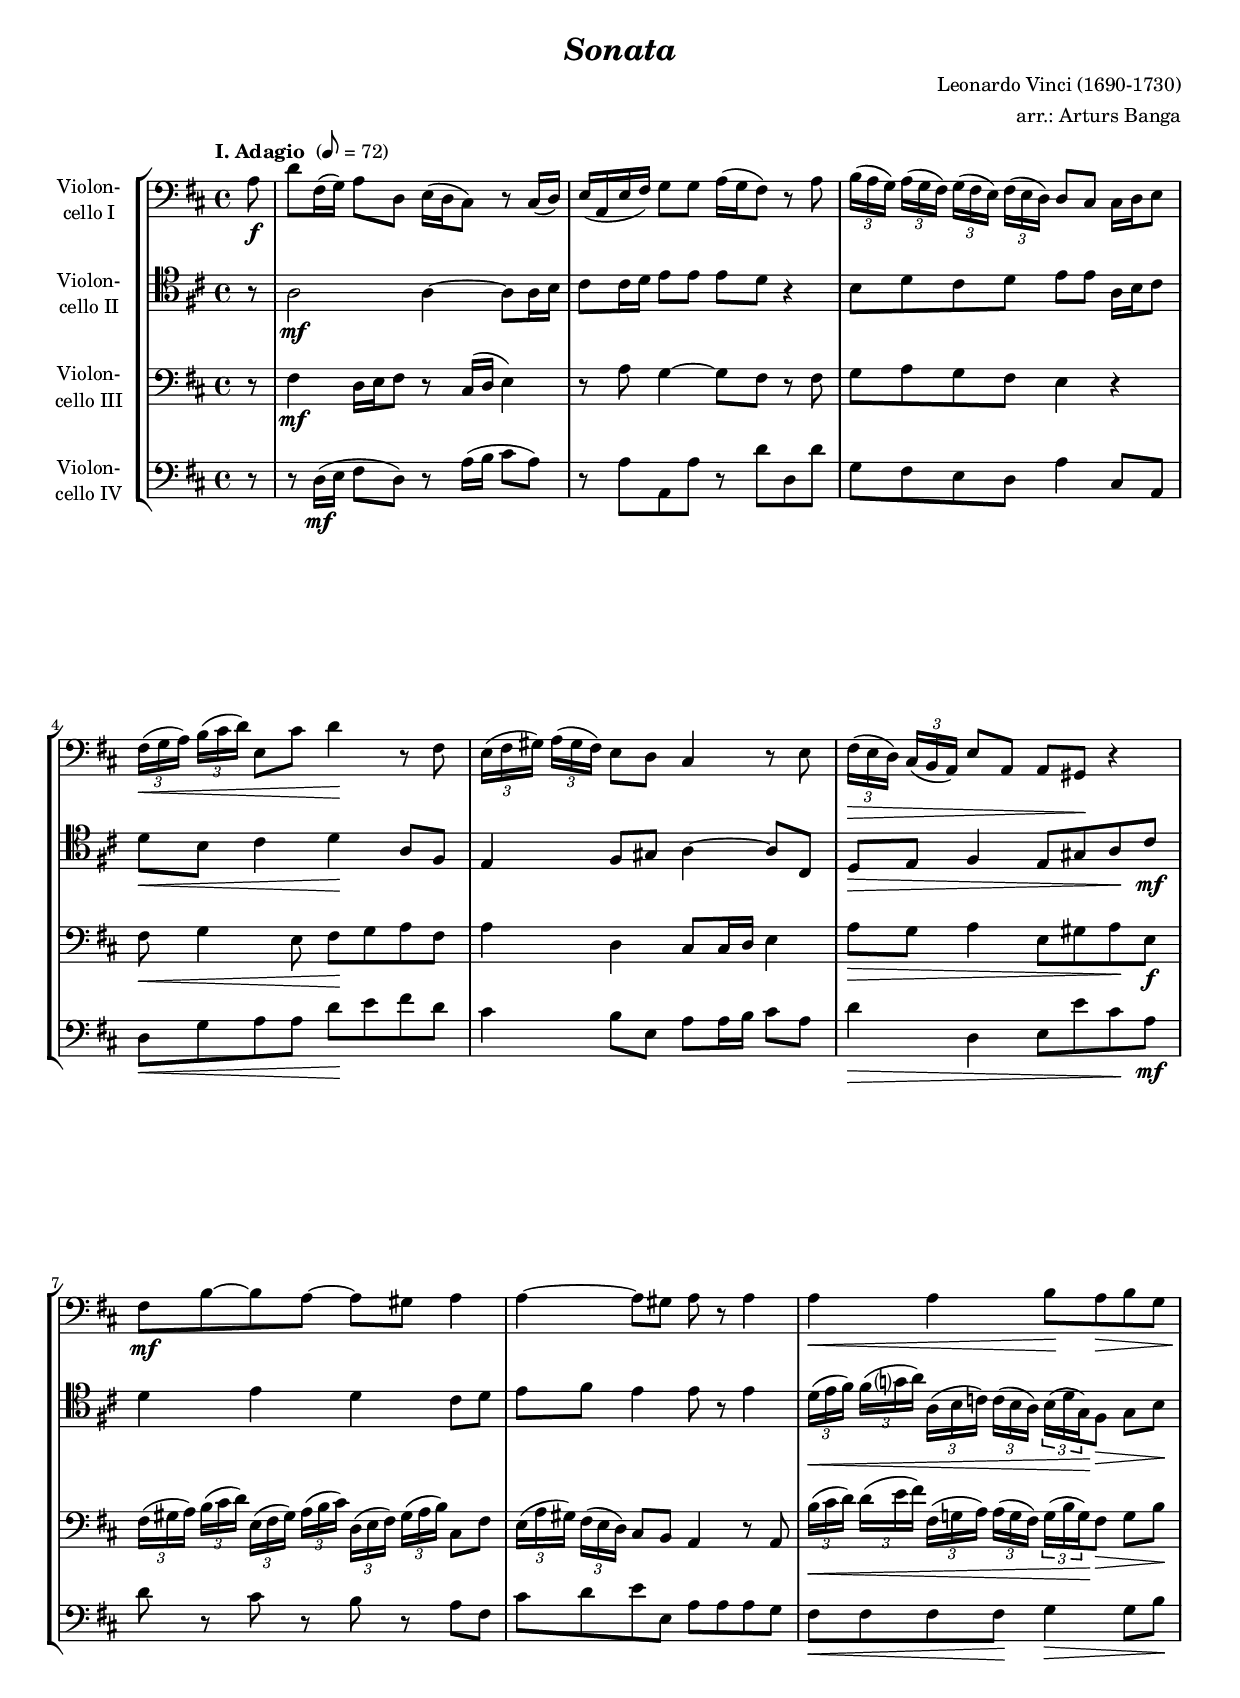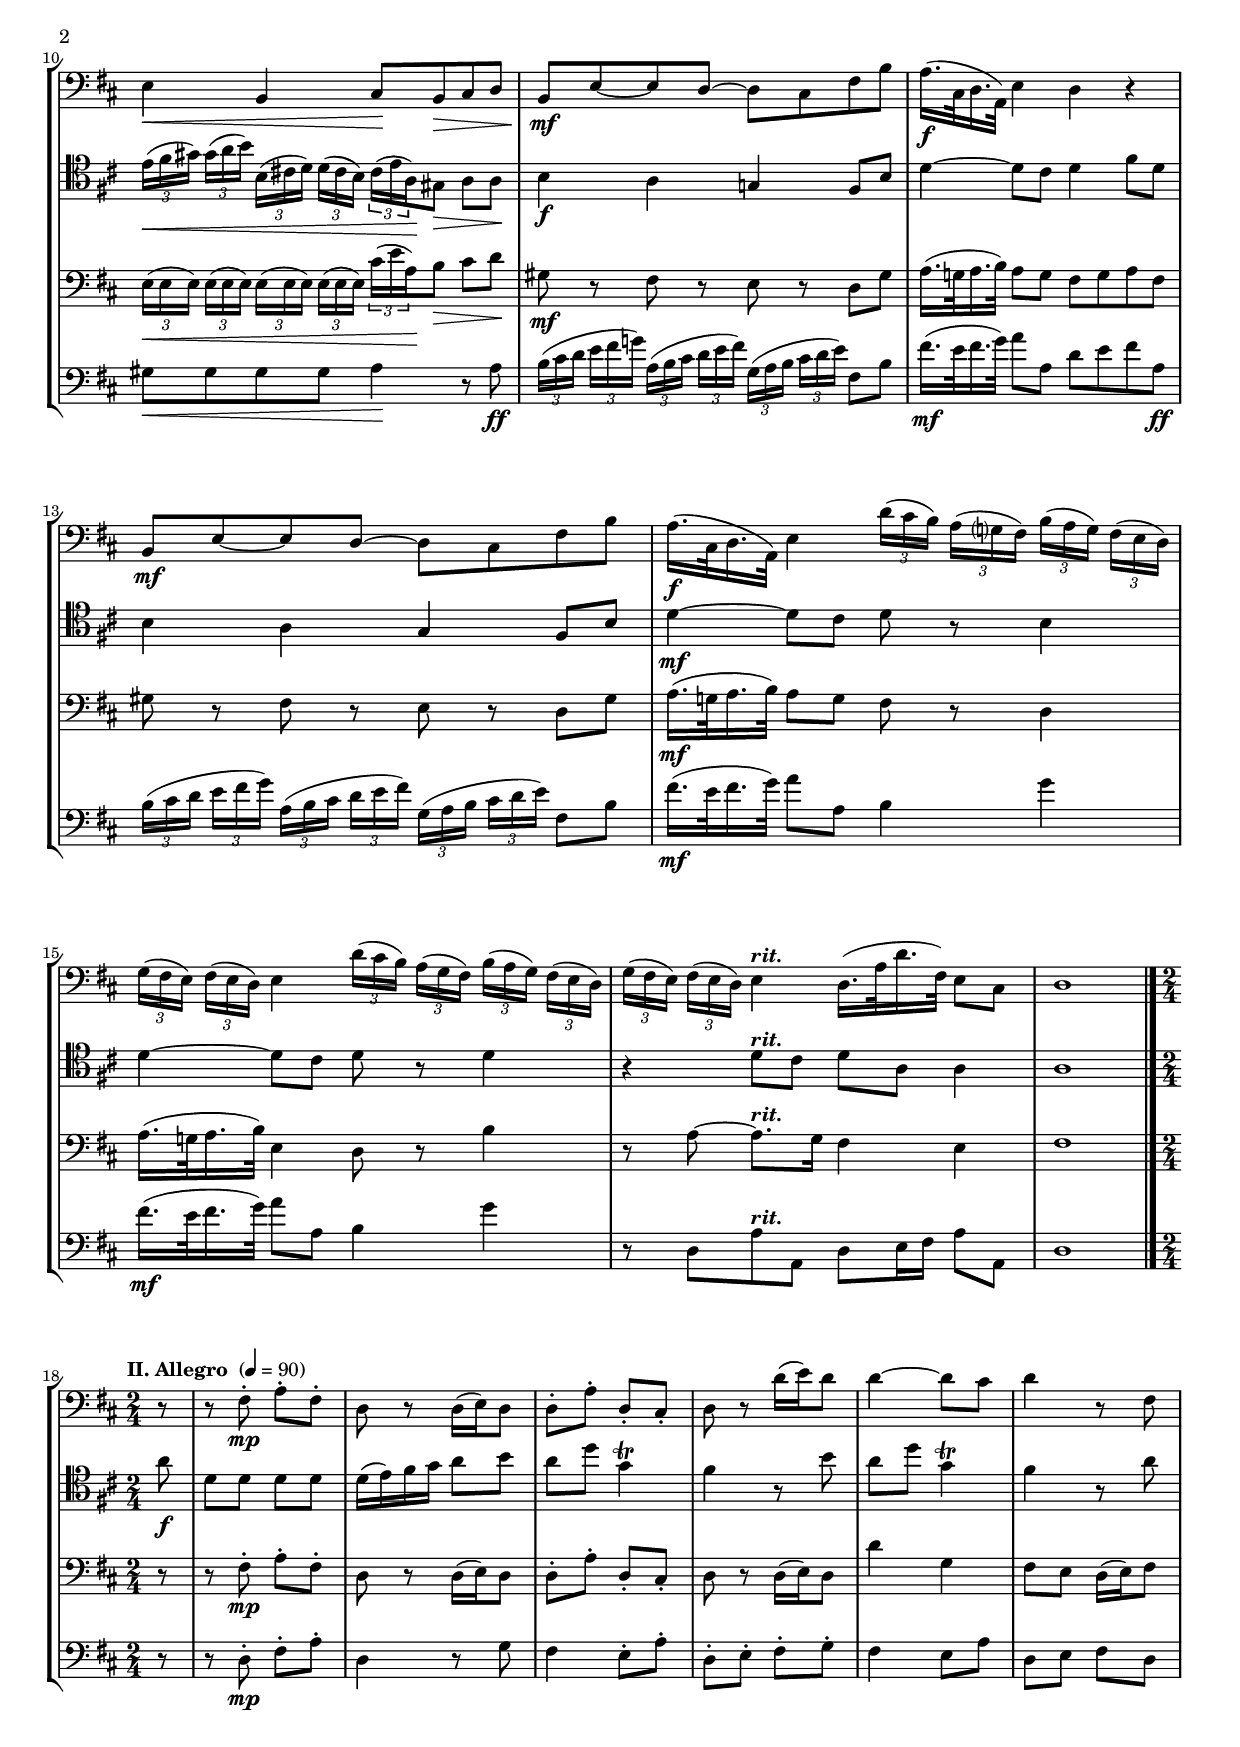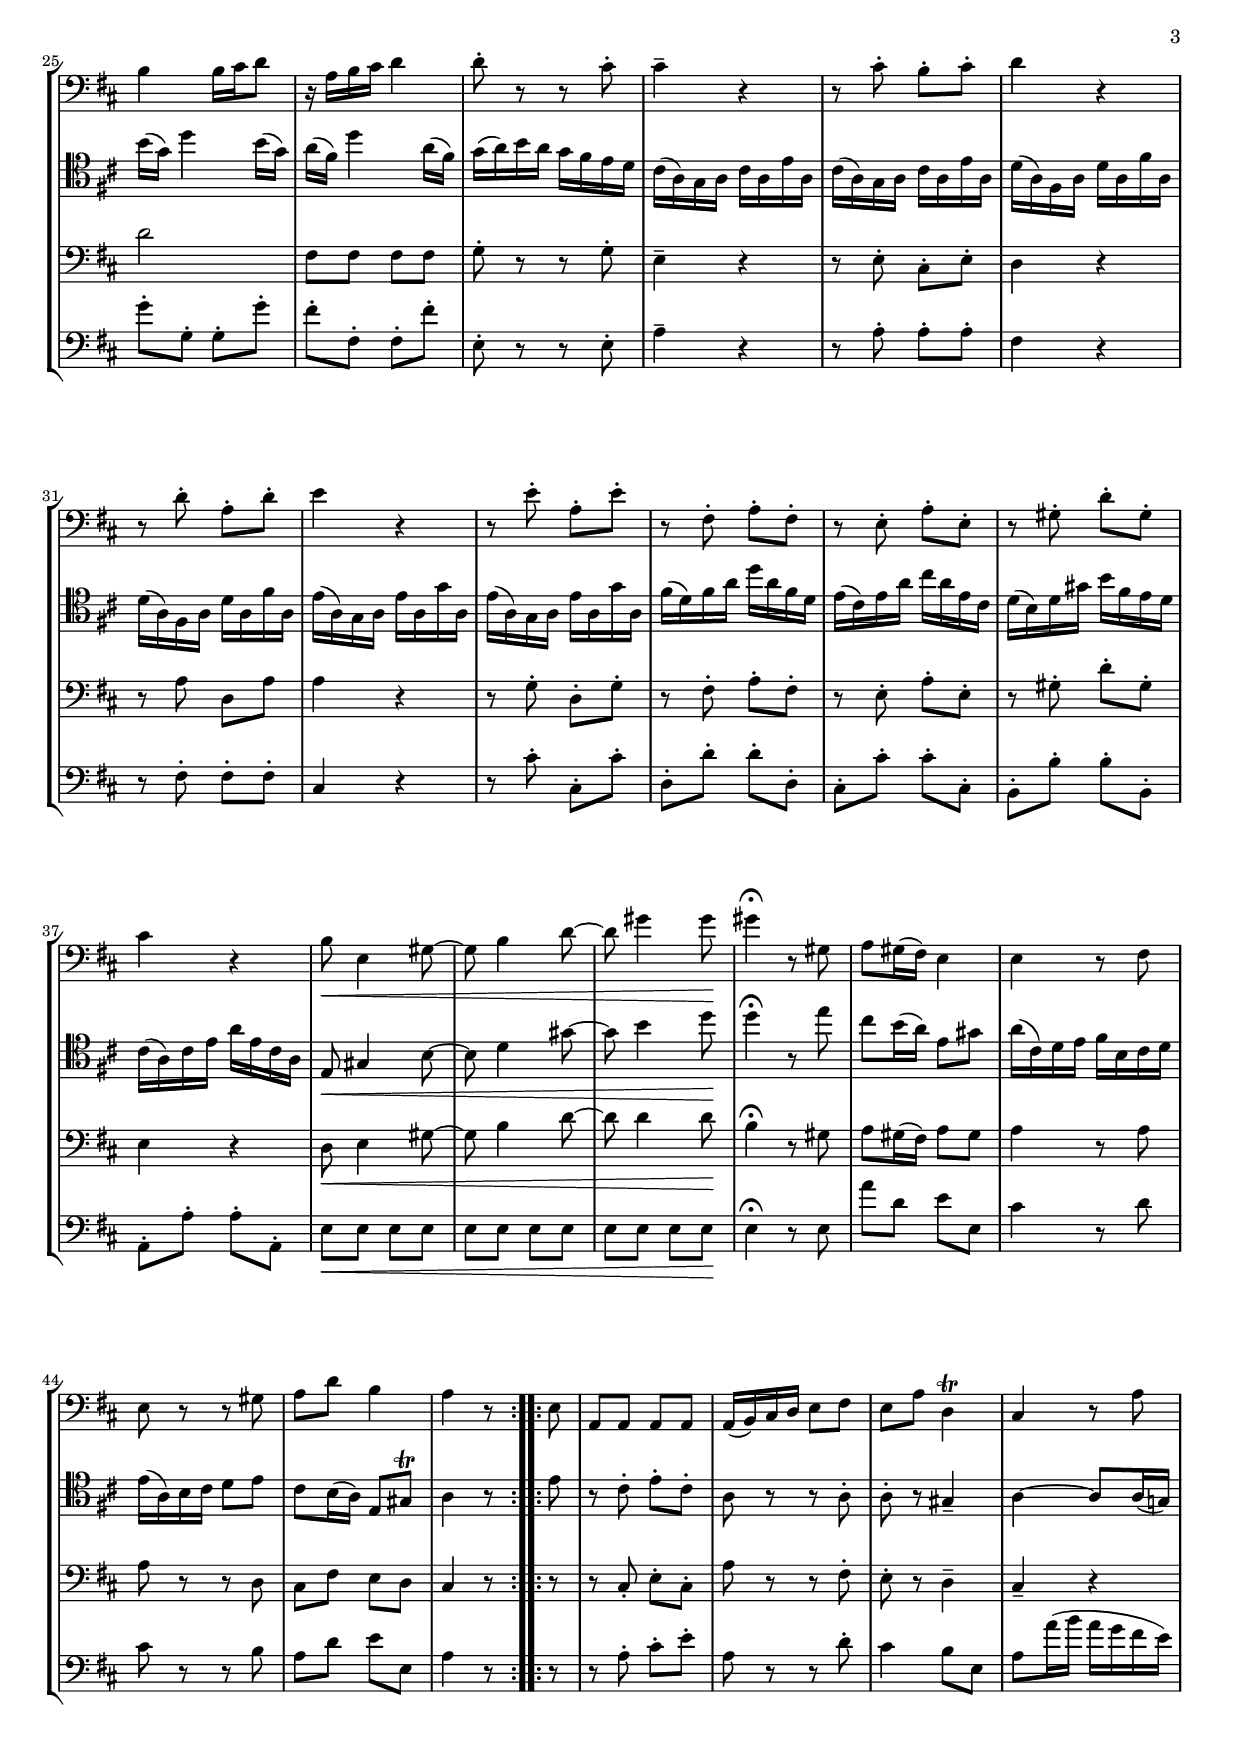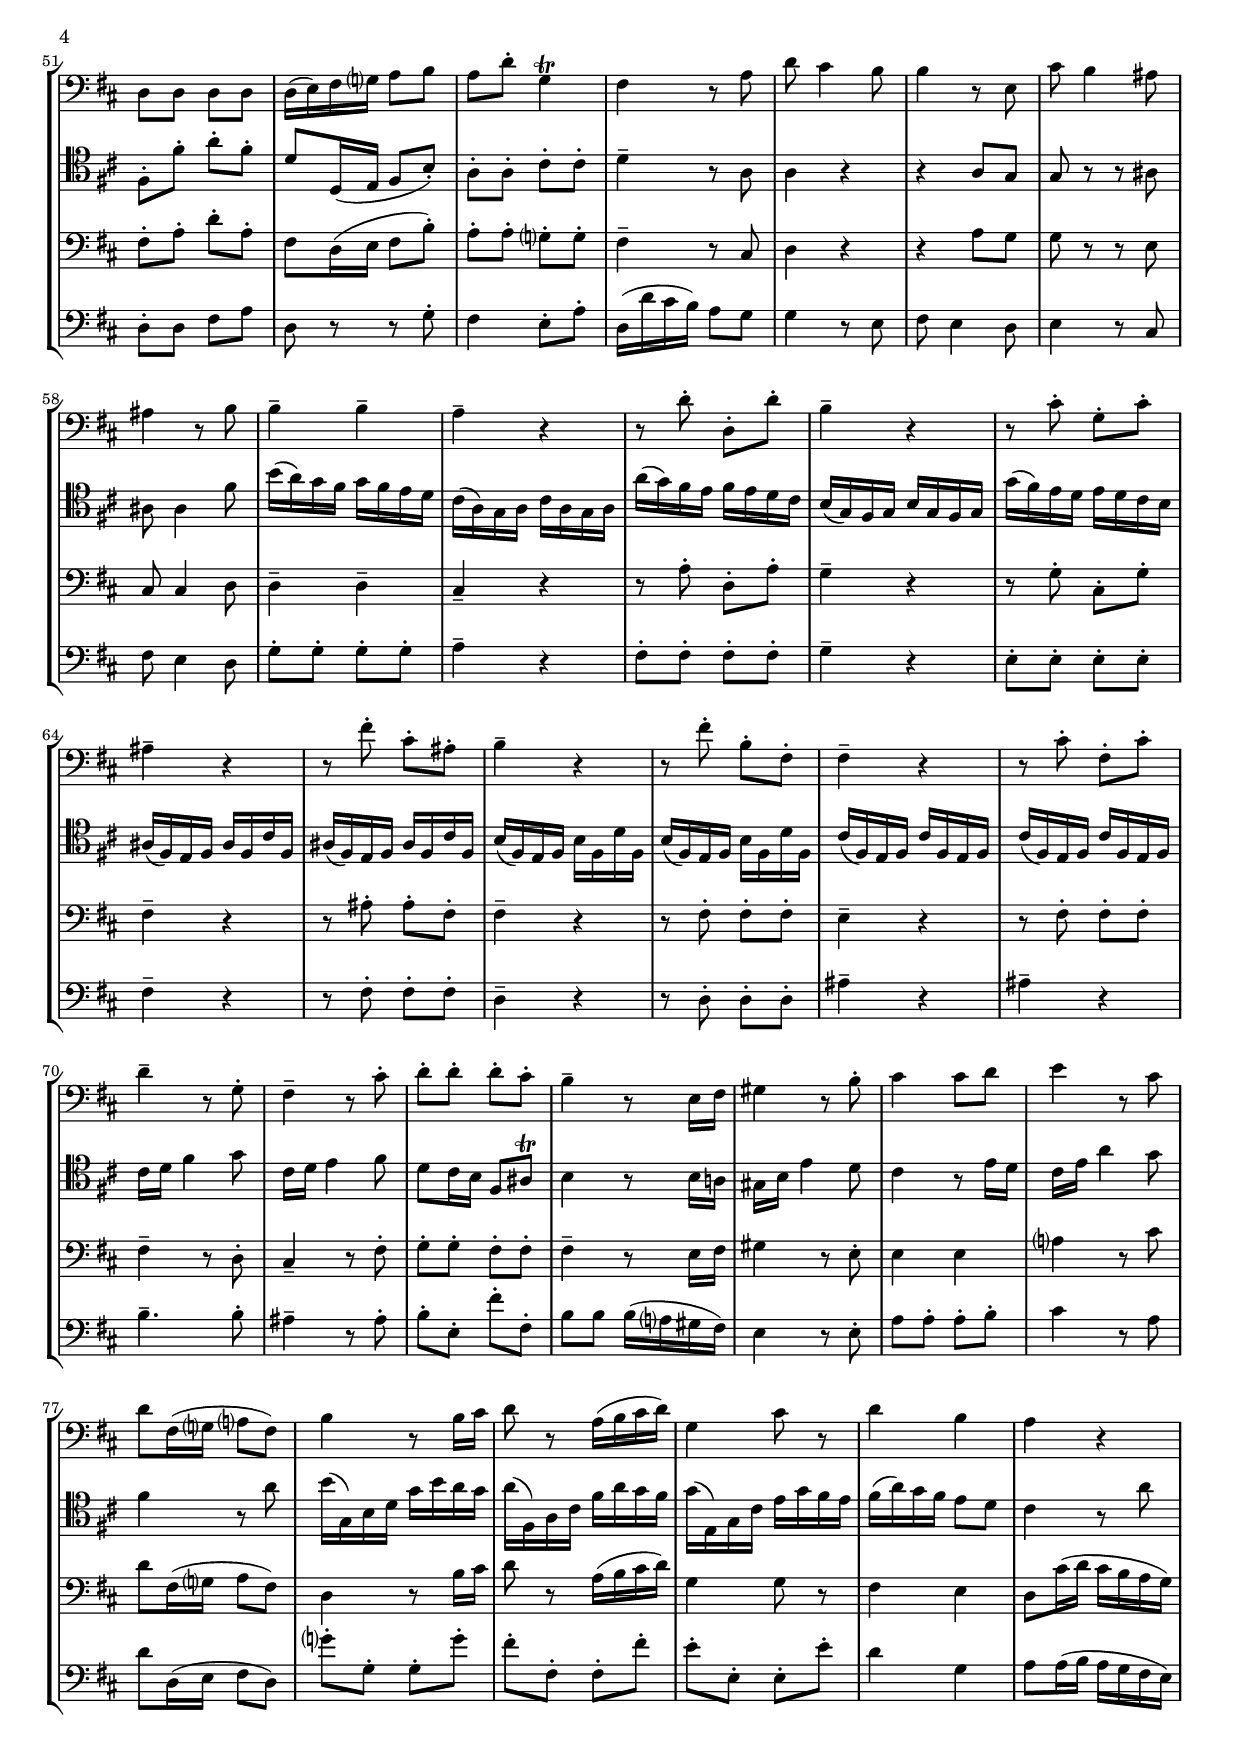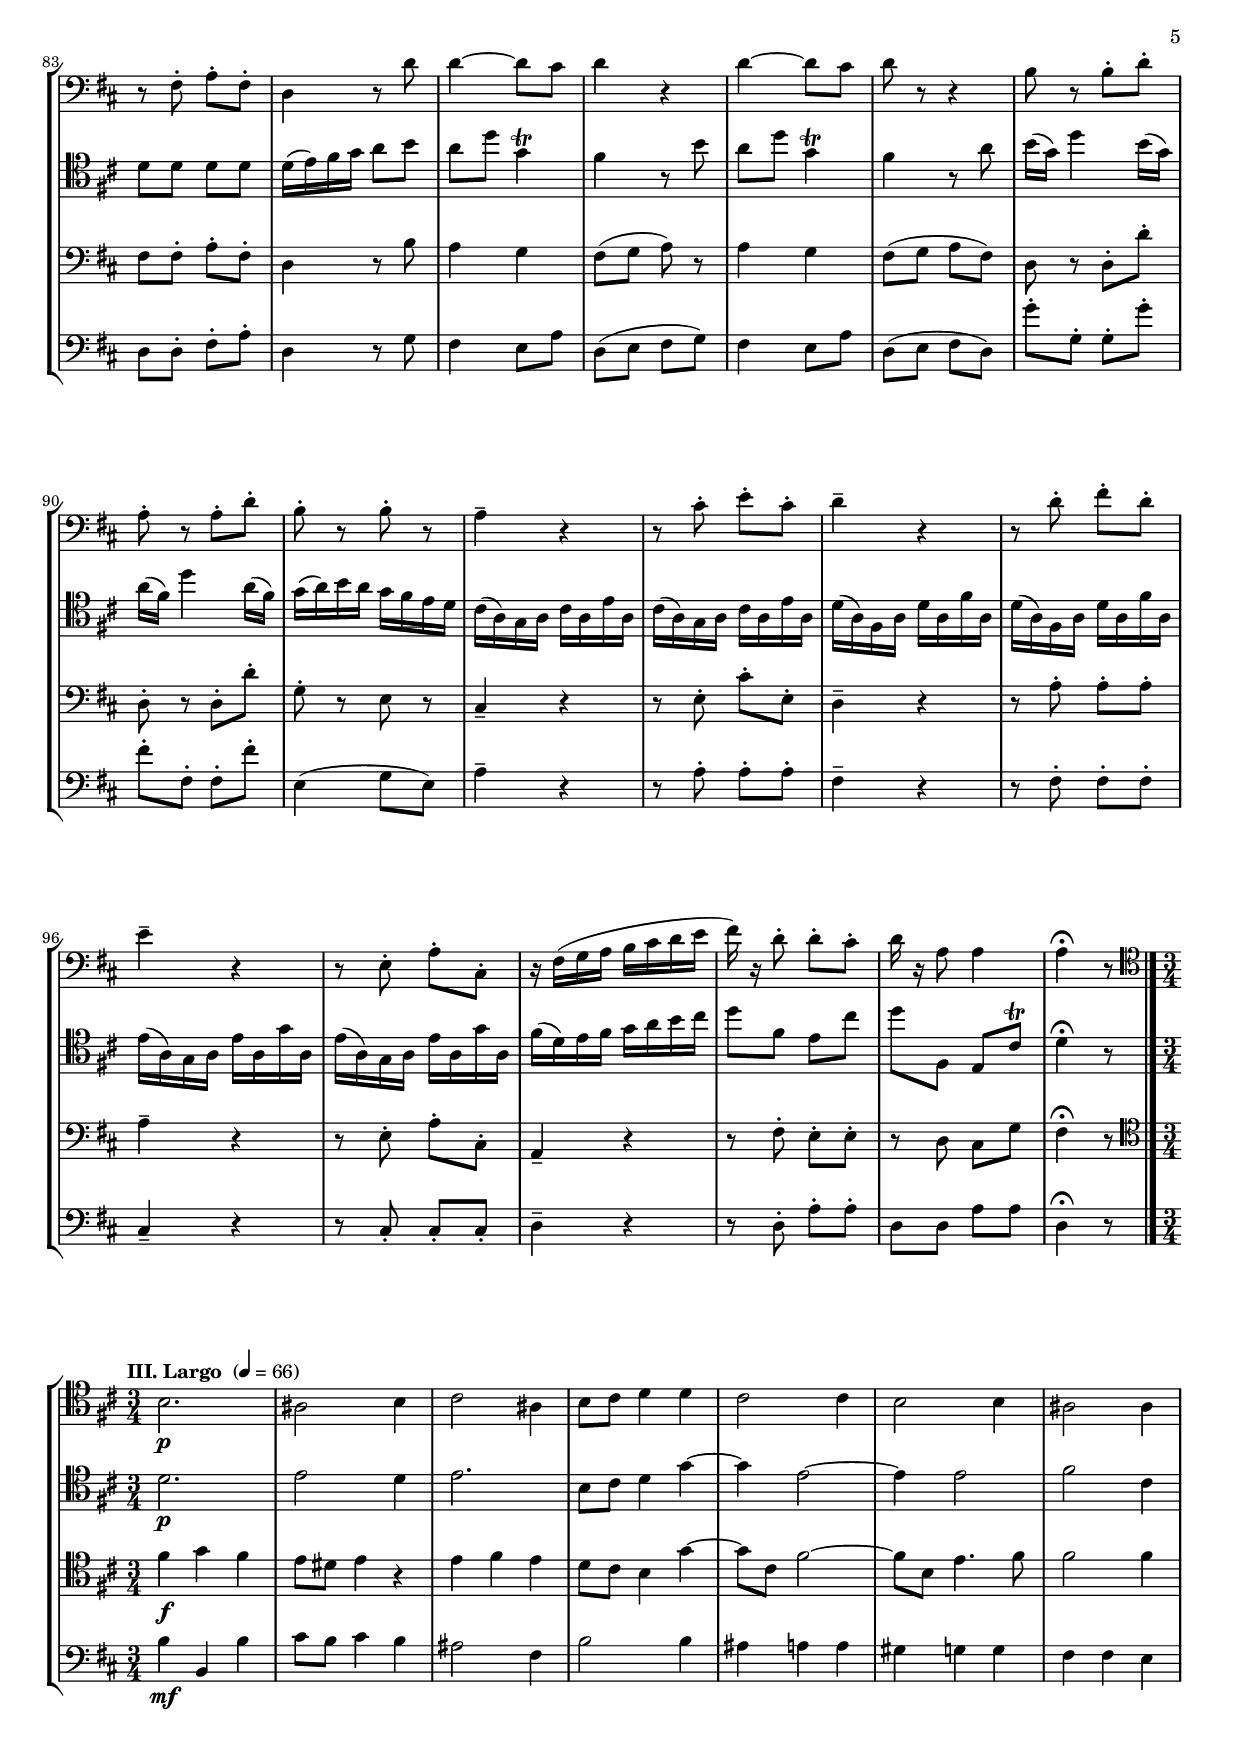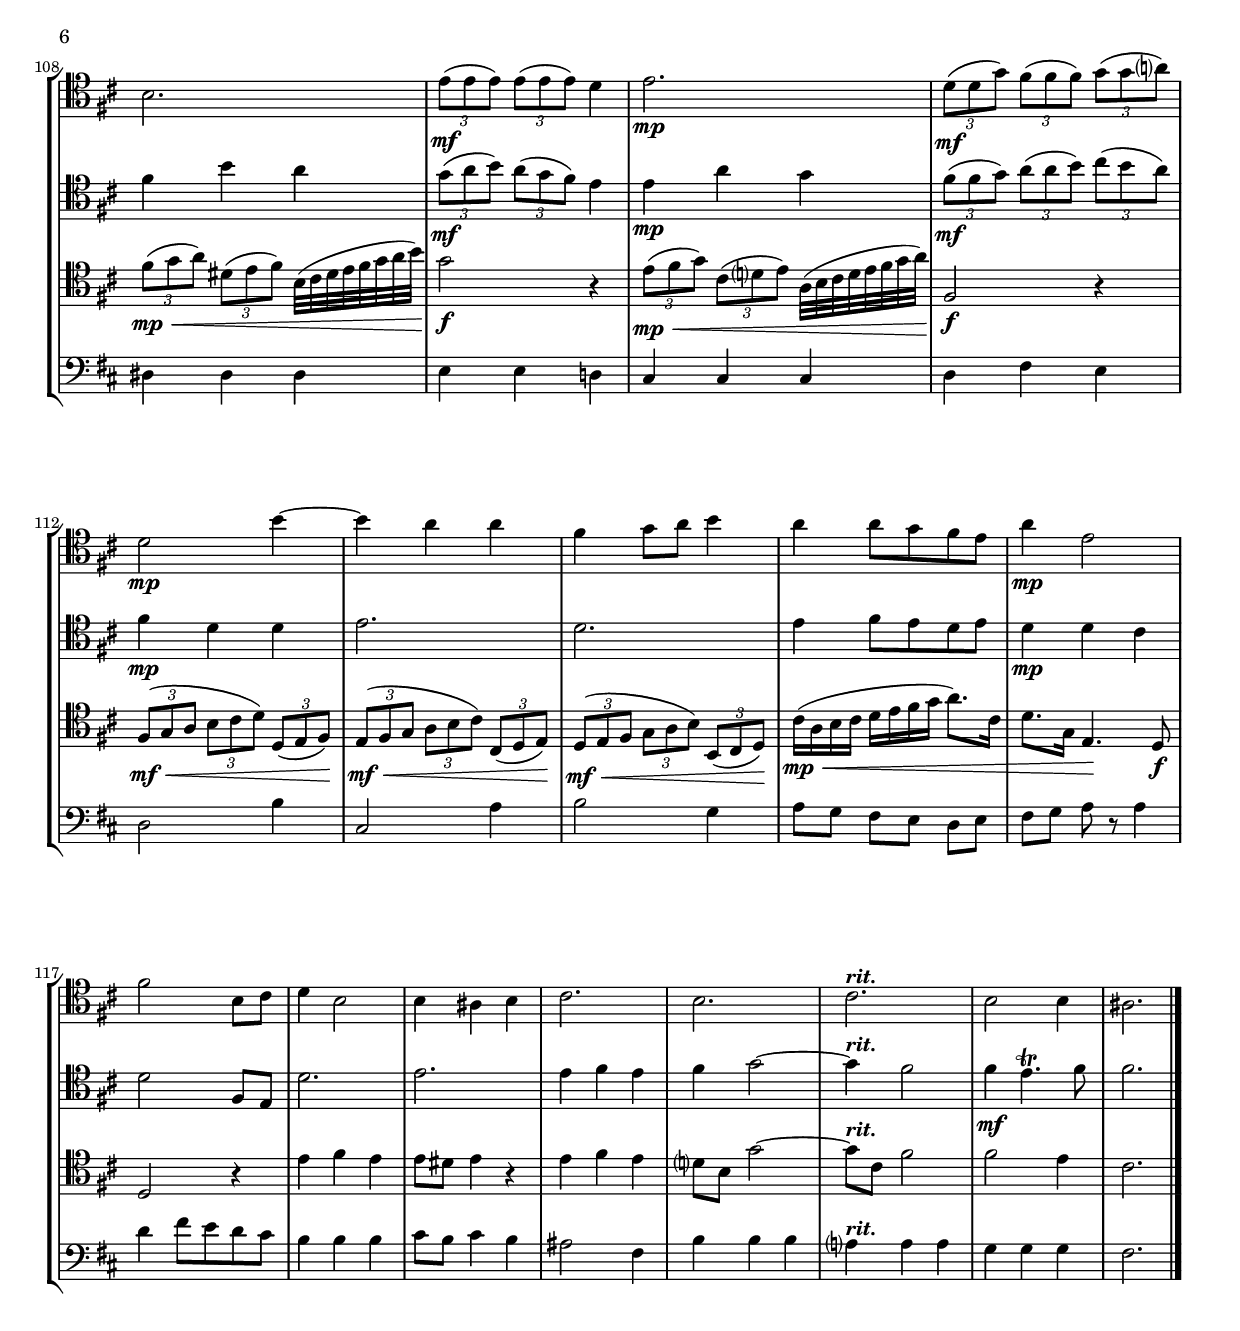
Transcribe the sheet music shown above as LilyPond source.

\version "2.14.2"
\include "deutsch.ly"

#(set-global-staff-size 17)

\header {
  title     = \markup \bold \italic "Sonata"
  composer  = "Leonardo Vinci (1690-1730)"
  arranger  = "arr.: Arturs Banga"
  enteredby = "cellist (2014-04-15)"
}

voiceconsts = {
  \key d \major
  \clef "bass"
  % \numericTimeSignature
  \set tupletSpannerDuration = #(ly:make-moment 1 8)
  \compressFullBarRests

}

mihi = "clarinet"
milo = "bassoon"
%mihi = "church organ"
%milo = "church organ"
%mihi = "harpsichord"
%milo = "harpsichord"

introa = {        \tempo "I. Adagio "   8=72 \time 4/4 }
introb = { \break \tempo "II. Allegro " 4=90 \time 2/4 }
introc = { \break \tempo "III. Largo "  4=66 \time 3/4
           \set tupletSpannerDuration = #(ly:make-moment 1 4) }

rit  = \markup \bold \italic "rit."

va = \relative c'' {
  \voiceconsts

  \introa \partial 8
  a8\f
  d fis,16( g) a8 d, e16( d cis8) r cis16( d)
  e( a, e' fis) g8 g a16( g fis8) r a
  \times 2/3 { h16( a g) a[( g fis)] g( fis e) fis[( e d)] } d8 cis cis16 d e8
  \times 2/3 { fis16(\< g a) h[( cis d)] } e,8 cis' d4\! r8 fis,
  \times 2/3 { e16( fis gis) a[( gis fis)] } e8 d cis4 r8 e
  \times 2/3 { fis16(\> e d) cis[( h a)] } e'8 a, a gis\! r4

  fis'8\mf h~ h a~ a gis a4
  a~ a8 gis a r a4
  a\< a h8\! a\> h g
  e4\!\< h cis8\! h\> cis d
  h\!\mf e~ e d~ d cis fis h

  a16.(\f cis,32 d16. a32) e'4 d r
  h8\mf e~ e d~ d cis fis h
  a16.(\f cis,32 d16. a32) e'4 \times 2/3 { d'16( cis h) a[( g? fis)] h( a g) fis[( e d)] }
  \times 2/3 { g( fis e) fis[( e d)] } e4 \times 2/3 { d'16( cis h) a[( g fis)] h( a g) fis[( e d)] }
  \times 2/3 { g( fis e) fis[( e d)] } e4^\rit d16.( a'32 d16. fis,32) e8 cis
  d1 \bar "|."

  \introb \partial 8
  \repeat volta 2 {
    r8
    r fis-.\mp a-. fis-.
    d r d16( e) d8
    d-. a'-. d,-. cis-.
    d r d'16( e) d8
    d4~ d8 cis
    d4 r8 fis,
    h4 h16 cis d8

    r16 a h cis d4
    d8-. r r cis-.
    cis4-- r
    r8 cis-. h-. cis-.
    d4 r
    r8 d-. a-. d-.
    e4 r
    r8 e-. a,-. e'-.
    r fis,-. a-. fis-.

    r e-. a-. e-.
    r gis-. d'-. gis,-.
    cis4 r
    h8\< e,4 gis8~
    gis h4 d8~
    d gis4 gis8\!
    gis4\fermata r8 gis,
    a gis16( fis) e4
    e r8 fis

    e r r gis
    a d h4
    a r8
  }

  \repeat volta 2 {
    e
    a, a a a
    a16( h) cis d e8 fis
    e a d,4\trill
    cis r8 a'
    d, d d d

    d16( e) fis g? a8 h
    a d-. g,4\trill
    fis r8 a
    d cis4 h8
    h4 r8 e,
    cis' h4 ais8
    ais4 r8 h
    h4-- h--
    a-- r

    r8 d-. d,-. d'-.
    h4-- r
    r8 cis-. g-. cis-.
    ais4-- r
    r8 fis'-. cis-. ais-.
    h4-- r
    r8 fis'-. h,-. fis-.
    fis4-- r
    r8 cis'-. fis,-. cis'-.

    d4-- r8 g,-.
    fis4-- r8 cis'-.
    d-. d-. d-. cis-.
    h4-- r8 e,16 fis
    gis4 r8 h-.
    cis4 cis8 d
    e4 r8 cis
    d fis,16( g? a?8 fis)
    h4 r8 h16 cis

    d8 r a16( h cis d)
    g,4 cis8 r
    d4 h
    a r
    r8 fis-. a-. fis-.
    d4 r8 d'
    d4~ d8 cis
    d4 r
    d~ d8 cis

    d r r4
    h8 r h-. d-.
    a-. r a-. d-.
    h-. r h-. r
    a4-- r
    r8 cis-. e-. cis-.
    d4-- r

    r8 d-. fis-. d-.
    e4-- r
    r8 e,-. a-. cis,-.
    r16 fis( g a h cis d e
    fis) r d8-. d-. cis-.
    d16 r a8 a4
    a\fermata r8 \bar "|."

    \introc \clef "tenor"
    \partial 2. h2.\p
    ais2 h4
    cis2 ais4
    h8 cis d4 d
    cis2 cis4
    h2 h4
    ais2 ais4
    h2.

    \times 2/3 { e8(\mf e e) e[( e e)] } d4
    e2.\mp
    \times 2/3 { d8(\mf d g) fis[( fis fis)] g( g a?) }
    d,2\mp h'4~
    h a a
    fis g8 a h4
    a a8 g fis e

    a4\mp e2
    fis h,8 cis
    d4 h2
    h4 ais h
    cis2.
    h
    cis^\rit
    h2 h4
    ais2. \bar "|."
  }
}

vb = \relative c'' {
  \voiceconsts
  \clef "tenor"

  \introa \partial 8
  r8
  a2\mf a4~ a8 a16 h
  cis8 cis16 d e8 e e d r4
  h8 d cis d e e a,16 h cis8
  d\< h cis4 d\! a8 fis

  e4 fis8 gis a4~ a8 cis,
  d\> e fis4e8 gis a\! cis\mf
  d4 e d cis8 d
  e fis e4 e8 r e4

  \times 2/3 { d16(\< e fis) fis[( g? a)] a,( h c) c[( h a)] h( d g,)\! } fis8\> g h\!
  \times 2/3 { e16(\< fis gis) gis[( a h)] h,( cis! d) d[( cis h)] cis( e a,)\! } gis8\> a a\!
  h4\f a g! fis8 h

  d4~ d8 cis d4 fis8 d
  h4 a g fis8 h
  d4~\mf d8 cis d r h4

  d~ d8 cis d r d4
  r d8^\rit cis d a a4
  a1 \bar "|."

  \introb \partial 8
  \repeat volta 2 {
    a'8\f
    d, d d d
    d16( e) fis g a8 h
    a d g,4\trill
    fis r8 h
    a d g,4\trill
    fis r8 a
    h16( g) d'4 h16( g)
    a( fis) d'4 a16( fis)

    g( a) h a g fis e d
    cis( a) g a cis a e' a,
    cis( a) g a cis a e' a,
    d( a) fis a d a fis' a,
    d( a) fis a d a fis' a,

    e'( a,) g a e' a, g' a,
    e'( a,) g a e' a, g' a,
    fis'( d) fis a d a fis d
    e( cis) e a cis a e cis
    d( h) d gis h fis e d

    cis( a) cis e a e cis a
    e8\< gis4 h8~
    h d4 gis8~
    gis h4 d8\!
    d4\fermata r8 e
    cis h16( a) e8 gis
    a16( cis,) d e fis h, cis d

    e( a,) h cis d8 e
    cis h16( a) e8 gis\trill
    a4 r8
  }

  \repeat volta 2 {
    e'
    r cis-. e-. cis-.
    a r r a-.
    a-. r gis4--
    a~ a8 a16( g!)
    fis8-. fis'-. a-. fis-.

    d d,16( e fis8 h)-.
    a-. a-. cis-. cis-.
    d4-- r8 a
    a4 r
    r a8 g
    g r r ais
    ais ais4 fis'8
    h16( a) g fis g fis e d

    cis( a) g a cis a g a
    a'( g) fis e fis e d cis
    h( g) fis g h g fis g
    g'( fis) e d e d cis h
    ais( fis) e fis ais fis cis' fis,

    ais( fis) e fis ais fis cis' fis,
    h( fis) e fis h fis d' fis,
    h( fis) e fis h fis d' fis,
    cis'( fis,) e fis cis' fis, e fis
    cis'( fis,) e fis cis' fis, e fis
    cis' d fis4 g8

    cis,16 d e4 fis8
    d cis16 h fis8 ais\trill
    h4 r8 h16 a!
    gis h e4 d8
    cis4 r8 e16 d
    cis e a4 g8
    fis4 r8 a
    h16( g,) h d g h a g

    a( fis,) a cis fis a g fis
    g( e,) g cis e g fis e
    fis( a) g fis e8 d
    cis4 r8 a'
    d, d d d
    d16( e) fis g a8 h
    a d g,4\trill

    fis r8 h
    a d g,4\trill
    fis r8 a
    h16( g) d'4 h16( g)
    a( fis) d'4 a16( fis)
    g( a) h a g fis e d
    cis( a) g a cis a e' a,

    cis( a) g a cis a e' a,
    d( a) fis a d a fis' a,
    d( a) fis a d a fis' a,
    e'( a,) g a e' a, g' a,

    e'( a,) g a e' a, g' a,
    fis'( d) e fis g a h cis
    d8 fis, e cis'
    d fis,, e cis'\trill
    d4\fermata r8 \bar "|."

    \introc
    \partial 2. d2.\p
    e2 d4
    e2.
    h8 cis d4 g~
    g e2~
    e4 e2
    fis cis4
    fis h a

    \times 2/3 { g8(\mf a h) a[( g fis)] } e4
    e\mp a g
    \times 2/3 { fis8(\mf fis g) a[( a h)] cis( h a) }
    fis4\mp d d
    e2.
    d
    e4 fis8 e d e

    d4\mp d cis
    d2 fis,8 e
    d'2.
    e
    e4 fis e
    fis g2~
    g4^\rit fis2
    fis4\mf e4.\trill fis8
    fis2. \bar "|."
  }
}

vc = \relative c' {
  \voiceconsts

  \introa \partial 8
  r8
  fis4\mf d16 e fis8 r cis16( d e4)
  r8 a g4~ g8 fis r fis
  g a g fis e4 r
  fis8\< g4 e8 fis\! g a fis

  a4 d, cis8 cis16 d e4
  a8\> g a4 e8 gis a\! e\f
  \times 2/3 { fis16( gis a) h[( cis d)] e,( fis gis) a[( h cis)] d,( e fis) gis[( a h)] } cis,8 fis

  \times 2/3 { e16( a gis) fis[( e d)] } cis8 h a4 r8 a
  \times 2/3 { h'16(\< cis d) d[( e fis)] fis,( g! a) a[( g fis)] g( h g)\! } fis8\> g h\!

  \times 2/3 { e,16(\< e e) e[( e e)] e( e e) e[( e e)] cis'( e a,)\! } h8\> cis d\!
  gis,\mf r fis r e r d gis
  a16.( g!32 a16. h32) a8 g fis g a fis

  gis r fis r e r d gis
  a16.(\mf g!32 a16. h32) a8 g fis r d4
  a'16.( g!32 a16. h32) e,4 d8 r h'4
  r8 a~ a8.^\rit g16 fis4 e
  fis1 \bar "|."

  \introb \partial 8
  \repeat volta 2 {
    r8
    r fis-.\mp a-. fis-.
    d r d16( e) d8
    d-. a'-. d,-. cis-.
    d r d16( e) d8
    d'4 g,
    fis8 e d16( e) fis8
    d'2
    fis,8 fis fis fis

    g-. r r g-.
    e4-- r
    r8 e-. cis-. e-.
    d4 r
    r8 a' d, a'
    a4 r
    r8 g-. d-. g-.
    r fis-. a-. fis-.
    r e-. a-. e-.

    r gis-. d'-. gis,-.
    e4 r
    d8\< e4 gis8~
    gis h4 d8~
    d d4 d8\!
    h4\fermata r8 gis
    a gis16( fis) a8 gis
    a4 r8 a

    a r r d,
    cis fis e d
    cis4 r8
  }

  \repeat volta 2 {
    r
    r cis-. e-. cis-.
    a' r r fis-.
    e-. r d4--
    cis-- r
    fis8-. a-. d-. a-.

    fis d16( e fis8 h)-.
    a-. a-. g?-. g-.
    fis4-- r8 cis
    d4 r
    r a'8 g
    g r r e
    cis cis4 d8
    d4-- d--
    cis-- r

    r8 a'-. d,-. a'-.
    g4-- r
    r8 g-. cis,-. g'-.
    fis4-- r
    r8 ais-. ais-. fis-.
    fis4-- r
    r8 fis-. fis-. fis-.
    e4-- r
    r8 fis-. fis-. fis-.

    fis4-- r8 d-.
    cis4-- r8 fis-.
    g-. g-. fis-. fis-.
    fis4-- r8 e16 fis
    gis4 r8 e-.
    e4 e
    a? r8 cis
    d fis,16( g? a8 fis)
    d4 r8 h'16 cis

    d8 r a16( h cis d)
    g,4 g8 r
    fis4 e
    d8 cis'16( d cis h a g)
    fis8 fis-. a-. fis-.
    d4 r8 h'
    a4 g
    fis8( g a) r

    a4 g
    fis8( g a fis)
    d r d-. d'-.
    d,-. r d-. d'-.
    g,-. r e r
    cis4-- r
    r8 e-. cis'-. e,-.

    d4-- r
    r8 a'-. a-. a-.
    a4-- r
    r8 e-. a-. cis,-.
    a4-- r
    r8 fis'-. e-. e-.
    r d cis g'
    fis4\fermata r8 \bar "|."
  }

  \introc \clef "tenor"
  \partial 2. fis'4\f g fis
  e8 dis e4 r
  e fis e
  d8 cis h4 g'~
  g8 cis, fis2~
  fis8 h, e4. fis8
  fis2 fis4

  \times 2/3 { fis8(\mp\< g a) dis,[( e fis)] } h,32( cis dis e fis g a h)\!
  g2\f r4
  \times 2/3 { e8(\mp\< fis g) cis,[( d? e)] } a,32( h cis d e fis g a)\!
  fis,2\f r4

  \times 2/3 { fis8(\mf\< g a h[ cis d]) d,( e fis)\! }
  \times 2/3 { e(\mf\< fis g a[ h cis]) cis,( d e)\! }
  \times 2/3 { d(\mf\< e fis g[ a h]) h,( cis d)\! }
  cis'16(\mp\< a h cis d e fis g a8.) cis,16
  d8. g,16 e4.\! d8\f

  d2 r4
  e' fis e
  e8 dis e4 r
  e fis e
  d?8 h g'2~
  g8^\rit cis, fis2
  fis e4
  cis2. \bar "|."
}

vd = \relative c' {
  \voiceconsts

  \introa \partial 8
  r8
  r d16(\mf e fis8 d) r a'16( h cis8 a)
  r a a, a' r d d, d'
  g, fis e d a'4 cis,8 a
  d\< g a a d\! e fis d

  cis4 h8 e, a a16 h cis8 a
  d4\> d, e8 e' cis\! a\mf
  d r cis r h r a fis
  cis' d e e, a a a g

  fis\< fis fis fis\! g4\> g8 h\!
  gis\< gis gis gis a4\! r8 a\ff
  \times 2/3 { h16( cis d e[ fis g!]) a,( h cis d[ e fis]) g,( a h cis[ d e]) } fis,8 h

  fis'16.(\mf e32 fis16. g32) a8 a, d e fis a,\ff
  \times 2/3 { h16( cis d e[ fis g]) a,( h cis d[ e fis]) g,( a h cis[ d e]) } fis,8 h

  fis'16.(\mf e32 fis16. g32) a8 a, h4 g'
  fis16.(\mf e32 fis16. g32) a8 a, h4 g'
  r8 d, a'^\rit a, d e16 fis a8 a,
  d1 \bar "|."

  \introb \partial 8
  \repeat volta 2 {
    r8
    r d-.\mp fis-. a-.
    d,4 r8 g
    fis4 e8-. a-.
    d,-. e-. fis-. g-.
    fis4 e8 a
    d, e fis d
    g'-. g,-. g-. g'-.
    fis-. fis,-. fis-. fis'-.

    e,-. r r e-.
    a4-- r
    r8 a-. a-. a-.
    fis4 r
    r8 fis-. fis-. fis-.
    cis4 r
    r8 cis'-. cis,-. cis'-.
    d,-. d'-. d-. d,-.
    cis-. cis'-. cis-. cis,-.

    h-. h'-. h-. h,-.
    a-. a'-. a-. a,-.
    e'\< e e e
    e e e e
    e e e e\!
    e4\fermata r8 e
    a' d, e e,
    cis'4 r8 d

    cis r r h
    a d e e,
    a4 r8
  }

  \repeat volta 2 {
    r
    r a-. cis-. e-.
    a, r r d-.
    cis4 h8 e,
    a a'16( h a g fis e)
    d,8-. d fis a

    d, r r g-.
    fis4 e8-. a-.
    d,16( d' cis h) a8 g
    g4 r8 e
    fis e4 d8
    e4 r8 cis
    fis e4 d8
    g-. g-. g-. g-.

    a4-- r
    fis8-. fis-. fis-. fis-.
    g4-- r
    e8-. e-. e-. e-.
    fis4-- r
    r8 fis-. fis-. fis-.
    d4-- r
    r8 d-. d-. d-.
    ais'4-- r
    ais-- r

    h4.-- h8-.
    ais4--r8 ais-.
    h-. e,-. fis'-. fis,-.
    h h h16( a? gis fis)
    e4 r8 e-.
    a a-. a-. h-.
    cis4 r8 a
    d d,16( e fis8 d)

    g'?-. g,-. g-. g'-.
    fis-. fis,-. fis-. fis'-.
    e-. e,-. e-. e'-.
    d4 g,
    a8 a16( h a g fis e)
    d8 d-. fis-. a-.
    d,4 r8 g
    fis4 e8 a

    d,( e fis g)
    fis4 e8 a
    d,( e fis d)
    g'-. g,-. g-. g'-.
    fis-. fis,-. fis-. fis'-.
    e,4( g8 e)
    a4-- r
    r8 a-. a-. a-.

    fis4-- r
    r8 fis-. fis-. fis-.
    cis4-- r
    r8 cis-. cis-. cis-.
    d4-- r
    r8 d-. a'-. a-.
    d, d a' a
    d,4\fermata r8 \bar "|."

    \introc
    \partial 2. h'4\mf h, h'
    cis8 h cis4 h
    ais2 fis4
    h2 h4
    ais a a
    gis g g
    fis fis e
    dis dis dis

    e e d!
    cis cis cis
    d fis e
    d2 h'4
    cis,2 a'4
    h2 g4
    a8 g fis[ e] d e

    fis[ g] a r a4
    d fis8 e d cis
    h4 h h
    cis8 h cis4 h

    ais2 fis4
    h h h
    a?^\rit a a
    g g g
    fis2. \bar "|."
  }
}


music = \new StaffGroup <<
      \new Staff {
	\set Staff.midiInstrument = \milo
	\set Staff.instrumentName = \markup \center-column { "Violon-" "cello I" }
	\transpose d d, { \va }
      }

      \new Staff {
	\set Staff.midiInstrument = \mihi
	\set Staff.instrumentName = \markup \center-column { "Violon-" "cello II" }
	\transpose d d, { \vb }
      }

      \new Staff {
	\set Staff.midiInstrument = \milo
	\set Staff.instrumentName = \markup \center-column { "Violon-" "cello III" }
	\transpose d d, { \vc }
      }

      \new Staff {
	\set Staff.midiInstrument = \milo
	\set Staff.instrumentName = \markup \center-column { "Violon-" "cello IV" }
	\transpose d d, { \vd }
      }
>>

\book {
  \score {
    \music
    \layout {}
  }

  \score {
    \unfoldRepeats \music

    \midi {
      \context {
        \Score
      }
    }
  }
}
